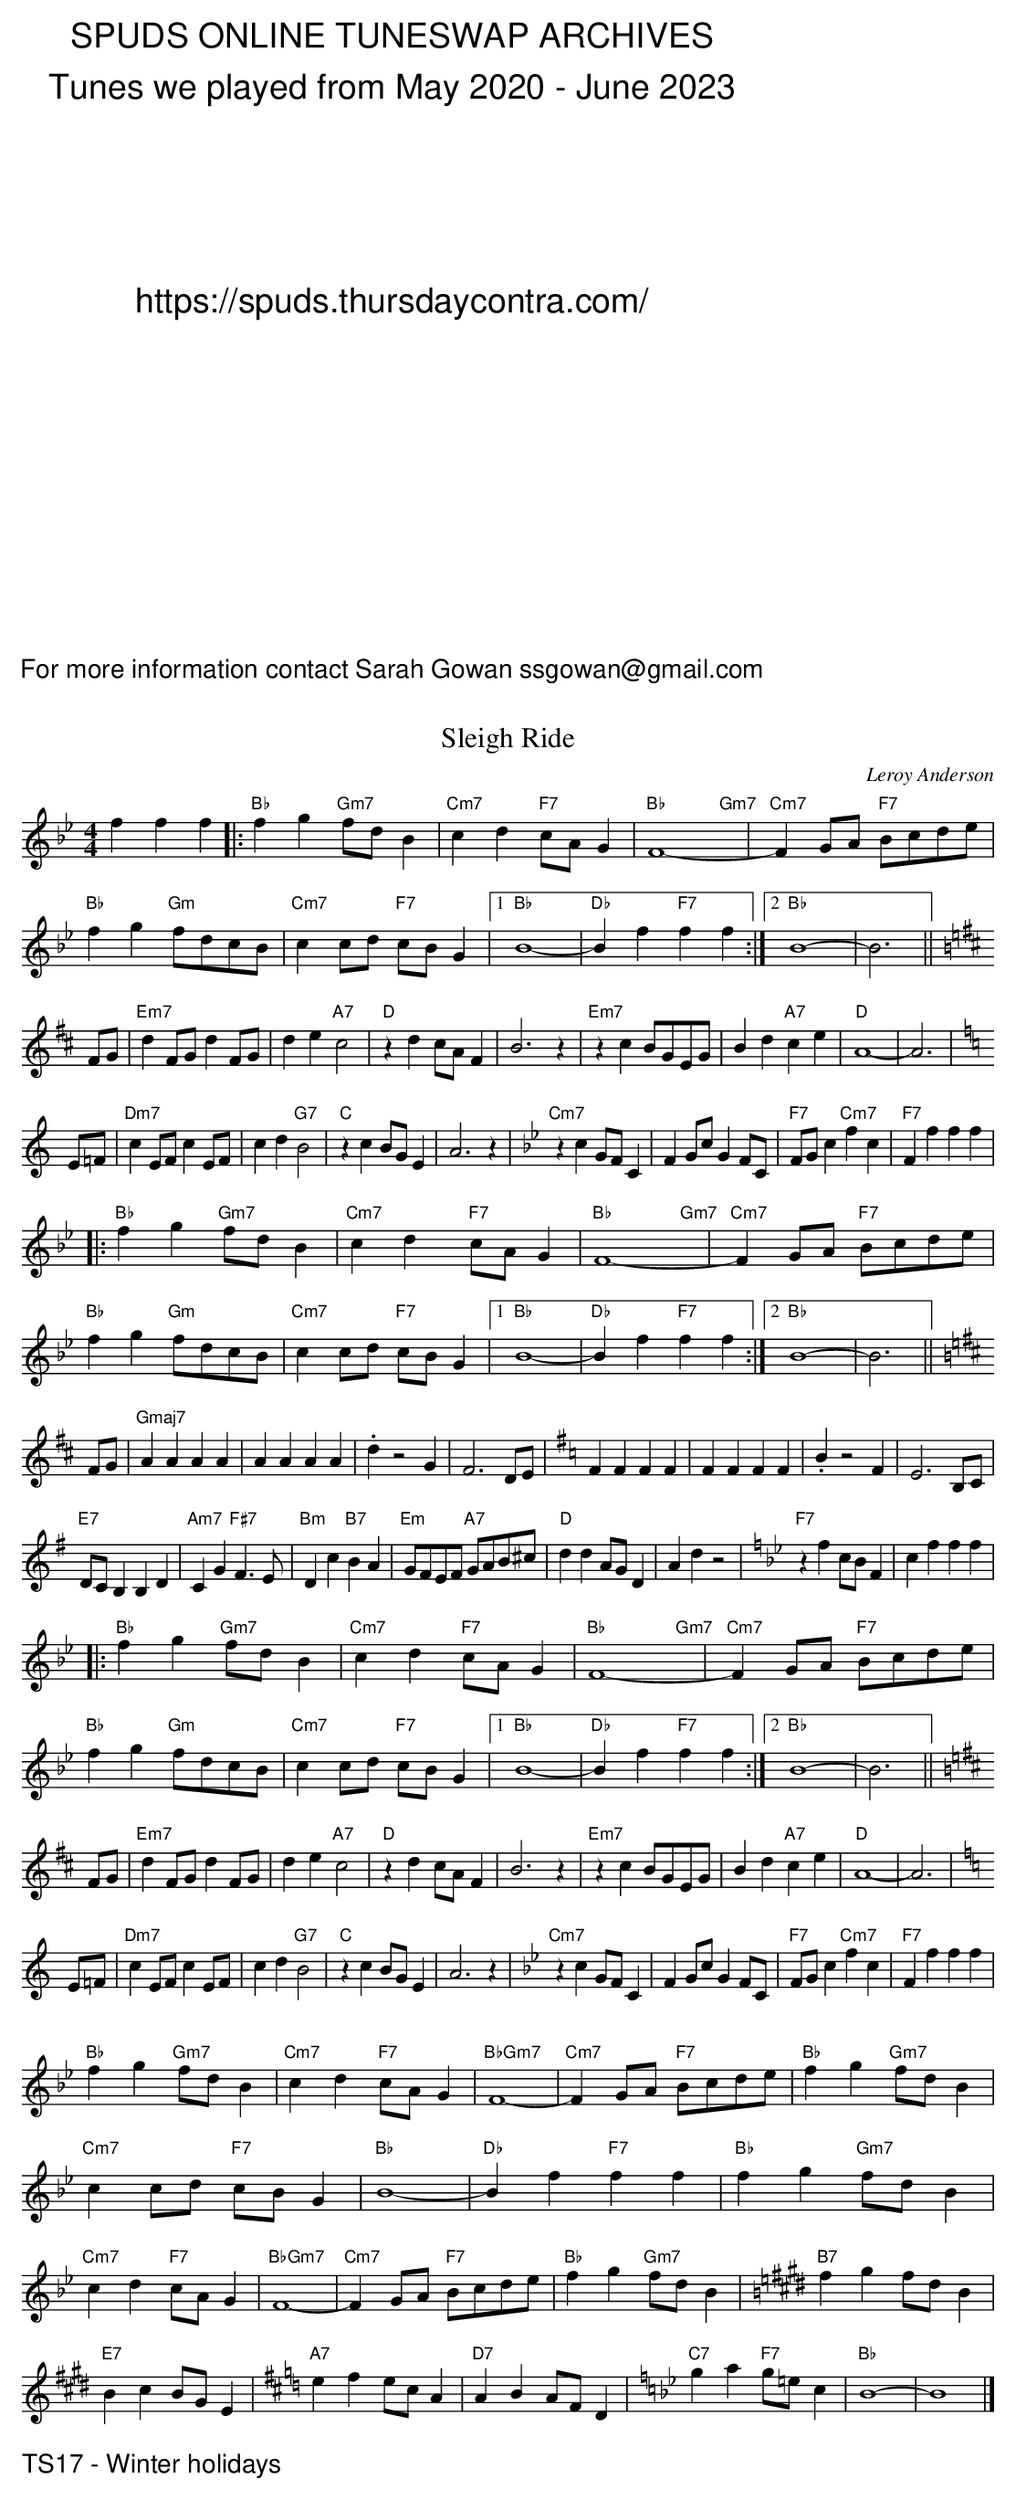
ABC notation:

X:1
T:Sleigh Ride
C:Leroy Anderson
L:1/4
M:4/4
K:Bb
fff|:"Bb"fg "Gm7"f/2d/2B|"Cm7"cd "F7"c/2A/2G|"Bb" F4-"Gm7" y|y "Cm7"-F G/2A/2 "F7"B/2c/2d/2e/2|
"Bb"fg"Gm"f/2d/2c/2B/2|"Cm7"cc/2d/2 "F7"c/2B/2G|\
[1"Bb"B4-|"Db"Bf"F7"ff:|[2"Bb"B4-|B3||
K:D
F/2G/2|"Em7"dF/2G/2dF/2G/2|de"A7"c2|"D"zdc/2A/2F|B3z|\
"Em7"zcB/2G/2E/2G/2|Bd"A7"ce|"D"A4-|A3|
K:C
E/2=F/2|"Dm7"cE/2F/2cE/2F/2|cd"G7"B2|"C"zcB/2G/2E|A3z|\
K:Bb
"Cm7"zcG/2F/2C|FG/2c/2GF/2C/2|"F7"F/2G/2c"Cm7"fc|"F7"Ffff|
|:"Bb"fg "Gm7"f/2d/2B|"Cm7"cd y"F7"c/2A/2G|"Bb" F4-"Gm7"y|y"Cm7"-F G/2A/2 "F7"B/2c/2d/2e/2|
"Bb"fg"Gm"f/2d/2c/2B/2|"Cm7"cc/2d/2 "F7"c/2B/2G|\
[1"Bb"B4-|"Db"Bf"F7"ff:|[2"Bb"B4-|B3||
K:D
F/2G/2|"Gmaj7"AAAA|AAAA|.dz2G|F3D/2E/2|\
K:G
FFFF|FFFF|.Bz2 F|E3B,/2C/2|
"E7"D/2C/2B,B,D|"Am7"CG"F#7" F>E|"Bm"Dc"B7"BA|"Em"G/2F/2E/2F/2 "A7"G/2A/2B/2^c/2|\
"D"ddA/2G/2D|Adz2|[K:Bb]"F7"zfc/2B/2F|cfff|
|:"Bb"fg "Gm7"f/2d/2B|"Cm7"cd "F7"c/2A/2G|"Bb" F4-"Gm7" y|y"Cm7"-F G/2A/2 "F7"B/2c/2d/2e/2|
"Bb"fg"Gm"f/2d/2c/2B/2|"Cm7"cc/2d/2 "F7"c/2B/2G|\
[1"Bb"B4-|"Db"Bf"F7"ff:|[2"Bb"B4-|B3||
K:D
F/2G/2|"Em7"dF/2G/2dF/2G/2|de"A7"c2|"D"zdc/2A/2F|B3z|\
"Em7" zcB/2G/2E/2G/2|Bd"A7"ce|"D"A4-|A3|
K:C
E/2=F/2|"Dm7"cE/2F/2cE/2F/2|cd"G7"B2|"C"zcB/2G/2E|A3z|\
K:Bb
"Cm7"zcG/2F/2C|FG/2c/2GF/2C/2|"F7"F/2G/2c"Cm7"fc|"F7"Ffff|
"Bb"fg"Gm7"f/2d/2B|"Cm7"cd"F7"c/2A/2G|"BbGm7"F4-|"Cm7"FG/2A/2 "F7"B/2c/2d/2e/2|"Bb"fg"Gm7"f/2d/2B|
"Cm7"cc/2d/2 "F7"c/2B/2G|"Bb"B4-|"Db"Bf"F7"ff|"Bb"fg"Gm7"f/2d/2B|\
"Cm7"cd"F7"c/2A/2G|"BbGm7"F4-|"Cm7"FG/2A/2 "F7"B/2c/2d/2e/2|"Bb"fg"Gm7"f/2d/2B|\
[K:E]"B7"fgf/2d/2 B|"E7"BcB/2G/2E|[K:D]"A7"efe/2c/2A|"D7"ABA/2F/2D|\
[K:Bb]"C7"ga"F7"g/2=e/2c|"Bb"B4-|B4|]
